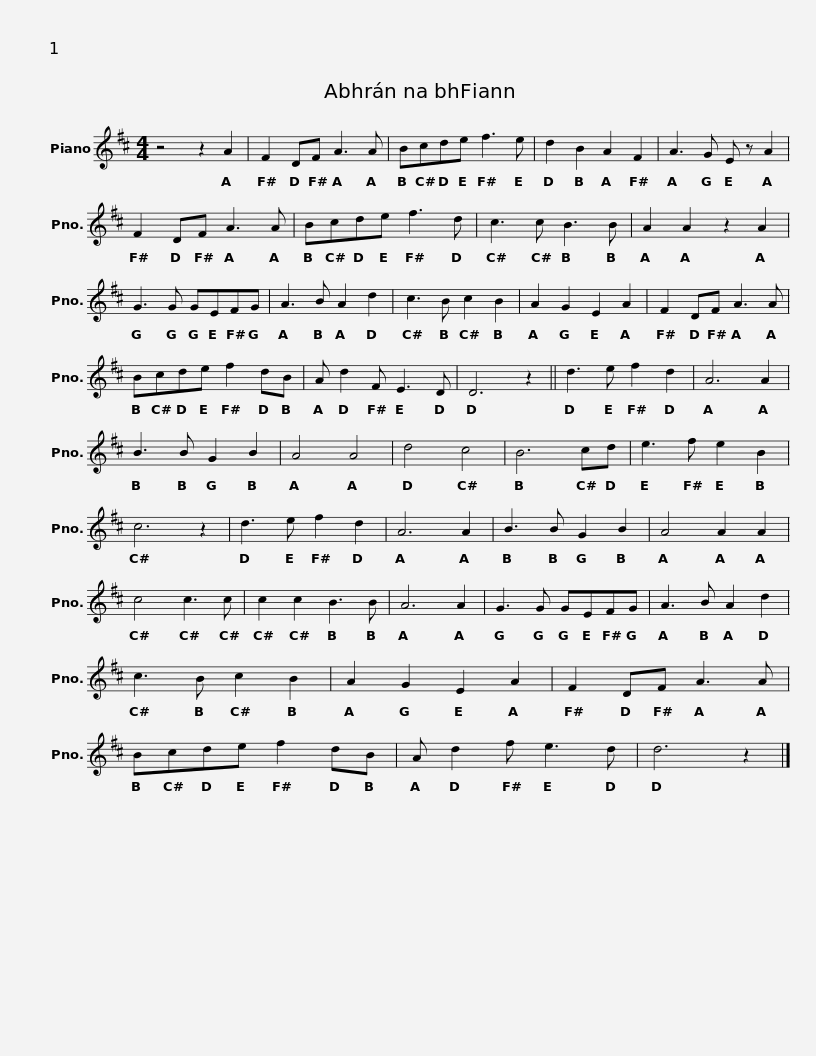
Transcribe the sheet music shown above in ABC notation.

X:1
L:1/8
M:4/4
I:linebreak $
K:D
V:1 treble
V:1
 z4 z2 A2 | F2 DF A3 A | Bcde f3 e | d2 B2 A2 F2 |$ A3 G E z A2 | %5
 F2 DF A3 A | Bcde f3 d |$ c3 c B3 B | A2 A2 z2 A2 | G3 G GEFG | %10
 A3 B A2 d2 |$ c3 B c2 B2 | A2 G2 E2 A2 | F2 DF A3 A |$ Bcde f2 dB | %15
 A d2 F E3 D | D6 z2 || d3 e f2 d2 |$ A6 A2 | B3 B G2 B2 | %20
 A4 A4 | d4 c4 | B6 cd | e3 f e2 B2 |$ c6 z2 | %25
 d3 e f2 d2 | A6 A2 | B3 B G2 B2 | A4 A2 A2 |$ c4 c3 c | %30
 c2 c2 B3 B | A6 A2 | G3 G GEFG |$ A3 B A2 d2 | c3 B c2 B2 | %35
 A2 G2 E2 A2 | F2 DF A3 A |$ Bcde f2 dB | A d2 f e3 d | d6 z2 |] %40
